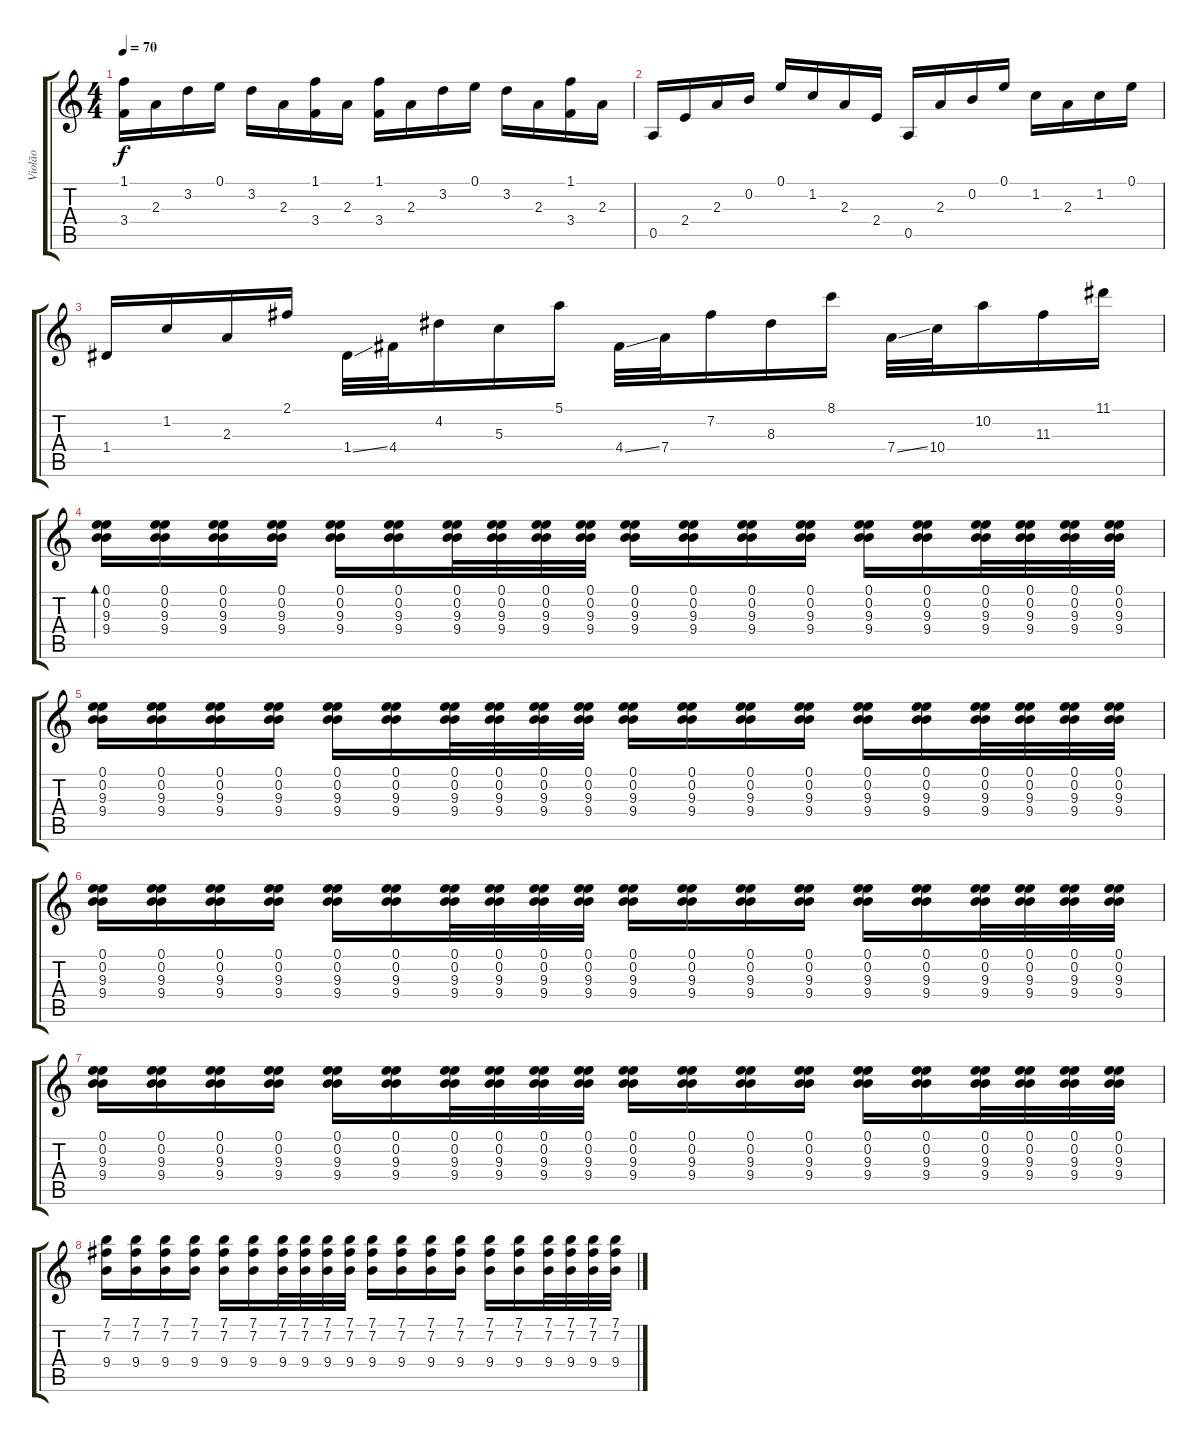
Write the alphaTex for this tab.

\track ("Violão" "Violão") {instrument acousticguitarsteel}
\staff {score tabs}
\tuning (E4 B3 G3 D3 A2 E2) {hide}
\ts (4 4)
\tempo 70
\clef g2
\ks c
(1.1 3.4).16{dy f} 2.3.16 3.2.16 0.1.16 3.2.16 2.3.16 (1.1 3.4).16 2.3.16 (1.1 3.4).16 2.3.16 3.2.16 0.1.16 3.2.16 2.3.16 (1.1 3.4).16 2.3.16 |
0.5.16 2.4.16 2.3.16 0.2.16 0.1.16 1.2.16 2.3.16 2.4.16 0.5.16 2.3.16 0.2.16 0.1.16 1.2.16 2.3.16 1.2.16 0.1.16 |
1.4.16 1.2.16 2.3.16 2.1.16 1.4{ss}.32 4.4.32 4.2.16 5.3.16 5.1.16 4.4{ss}.32 7.4.32 7.2.16 8.3.16 8.1.16 7.4{ss}.32 10.4.32 10.2.16 11.3.16 11.1.16 |
(0.1 0.2 9.3 9.4).16{bd 480 volume 4} (0.1 0.2 9.3 9.4).16 (0.1 0.2 9.3 9.4).16 (0.1 0.2 9.3 9.4).16 (0.1 0.2 9.3 9.4).16 (0.1 0.2 9.3 9.4).16 (0.1 0.2 9.3 9.4).32 (0.1 0.2 9.3 9.4).32 (0.1 0.2 9.3 9.4).32 (0.1 0.2 9.3 9.4).32 (0.1 0.2 9.3 9.4).16 (0.1 0.2 9.3 9.4).16 (0.1 0.2 9.3 9.4).16 (0.1 0.2 9.3 9.4).16 (0.1 0.2 9.3 9.4).16 (0.1 0.2 9.3 9.4).16 (0.1 0.2 9.3 9.4).32 (0.1 0.2 9.3 9.4).32 (0.1 0.2 9.3 9.4).32 (0.1 0.2 9.3 9.4).32 |
(0.1 0.2 9.3 9.4).16{volume 5} (0.1 0.2 9.3 9.4).16 (0.1 0.2 9.3 9.4).16 (0.1 0.2 9.3 9.4).16 (0.1 0.2 9.3 9.4).16 (0.1 0.2 9.3 9.4).16 (0.1 0.2 9.3 9.4).32 (0.1 0.2 9.3 9.4).32 (0.1 0.2 9.3 9.4).32 (0.1 0.2 9.3 9.4).32 (0.1 0.2 9.3 9.4).16 (0.1 0.2 9.3 9.4).16 (0.1 0.2 9.3 9.4).16 (0.1 0.2 9.3 9.4).16 (0.1 0.2 9.3 9.4).16 (0.1 0.2 9.3 9.4).16 (0.1 0.2 9.3 9.4).32 (0.1 0.2 9.3 9.4).32 (0.1 0.2 9.3 9.4).32 (0.1 0.2 9.3 9.4).32 |
(0.1 0.2 9.3 9.4).16{volume 6} (0.1 0.2 9.3 9.4).16 (0.1 0.2 9.3 9.4).16 (0.1 0.2 9.3 9.4).16 (0.1 0.2 9.3 9.4).16 (0.1 0.2 9.3 9.4).16 (0.1 0.2 9.3 9.4).32 (0.1 0.2 9.3 9.4).32 (0.1 0.2 9.3 9.4).32 (0.1 0.2 9.3 9.4).32 (0.1 0.2 9.3 9.4).16 (0.1 0.2 9.3 9.4).16 (0.1 0.2 9.3 9.4).16 (0.1 0.2 9.3 9.4).16 (0.1 0.2 9.3 9.4).16 (0.1 0.2 9.3 9.4).16 (0.1 0.2 9.3 9.4).32 (0.1 0.2 9.3 9.4).32 (0.1 0.2 9.3 9.4).32 (0.1 0.2 9.3 9.4).32 |
(0.1 0.2 9.3 9.4).16 (0.1 0.2 9.3 9.4).16 (0.1 0.2 9.3 9.4).16 (0.1 0.2 9.3 9.4).16 (0.1 0.2 9.3 9.4).16 (0.1 0.2 9.3 9.4).16 (0.1 0.2 9.3 9.4).32 (0.1 0.2 9.3 9.4).32 (0.1 0.2 9.3 9.4).32 (0.1 0.2 9.3 9.4).32 (0.1 0.2 9.3 9.4).16 (0.1 0.2 9.3 9.4).16 (0.1 0.2 9.3 9.4).16 (0.1 0.2 9.3 9.4).16 (0.1 0.2 9.3 9.4).16 (0.1 0.2 9.3 9.4).16 (0.1 0.2 9.3 9.4).32 (0.1 0.2 9.3 9.4).32 (0.1 0.2 9.3 9.4).32 (0.1 0.2 9.3 9.4).32 |
(7.1 7.2 9.4).16 (7.1 7.2 9.4).16 (7.1 7.2 9.4).16 (7.1 7.2 9.4).16 (7.1 7.2 9.4).16 (7.1 7.2 9.4).16 (7.1 7.2 9.4).32 (7.1 7.2 9.4).32 (7.1 7.2 9.4).32 (7.1 7.2 9.4).32 (7.1 7.2 9.4).16 (7.1 7.2 9.4).16 (7.1 7.2 9.4).16 (7.1 7.2 9.4).16 (7.1 7.2 9.4).16 (7.1 7.2 9.4).16 (7.1 7.2 9.4).32 (7.1 7.2 9.4).32 (7.1 7.2 9.4).32 (7.1 7.2 9.4).32
